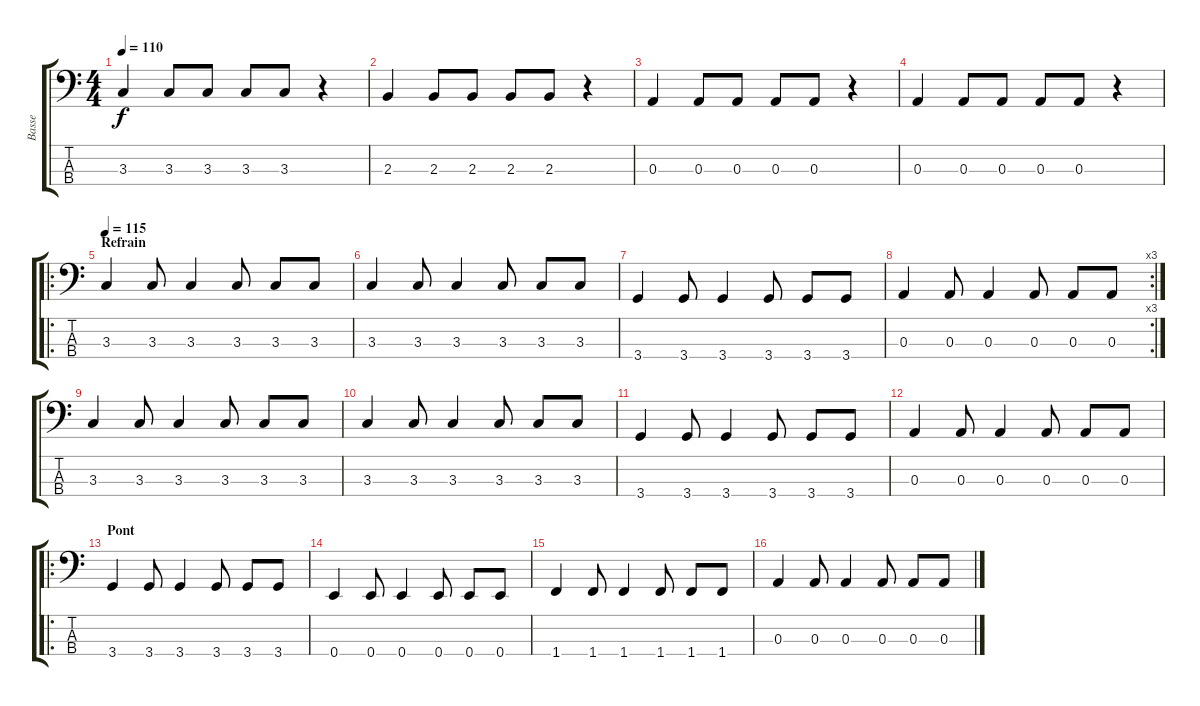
\track ("Basse" "Basse") {instrument electricbasspick}
\staff {score tabs}
\tuning (G2 D2 A1 E1) {hide}
\ts (4 4)
\tempo 110
\clef f4
\ks c
3.3.4{dy f} 3.3.8 3.3.8 3.3.8 3.3.8 r.4 |
2.3.4 2.3.8 2.3.8 2.3.8 2.3.8 r.4 |
0.3.4 0.3.8 0.3.8 0.3.8 0.3.8 r.4 |
0.3.4 0.3.8 0.3.8 0.3.8 0.3.8 r.4 |
\ro
\section ("" "Refrain")
\tempo 115
3.3.4 3.3.8 3.3.4 3.3.8 3.3.8 3.3.8 |
3.3.4 3.3.8 3.3.4 3.3.8 3.3.8 3.3.8 |
3.4.4 3.4.8 3.4.4 3.4.8 3.4.8 3.4.8 |
\rc 3
0.3.4 0.3.8 0.3.4 0.3.8 0.3.8 0.3.8 |
3.3.4 3.3.8 3.3.4 3.3.8 3.3.8 3.3.8 |
3.3.4 3.3.8 3.3.4 3.3.8 3.3.8 3.3.8 |
3.4.4 3.4.8 3.4.4 3.4.8 3.4.8 3.4.8 |
0.3.4 0.3.8 0.3.4 0.3.8 0.3.8 0.3.8 |
\ro
\section ("" "Pont")
3.4.4 3.4.8 3.4.4 3.4.8 3.4.8 3.4.8 |
0.4.4 0.4.8 0.4.4 0.4.8 0.4.8 0.4.8 |
1.4.4 1.4.8 1.4.4 1.4.8 1.4.8 1.4.8 |
0.3.4 0.3.8 0.3.4 0.3.8 0.3.8 0.3.8
